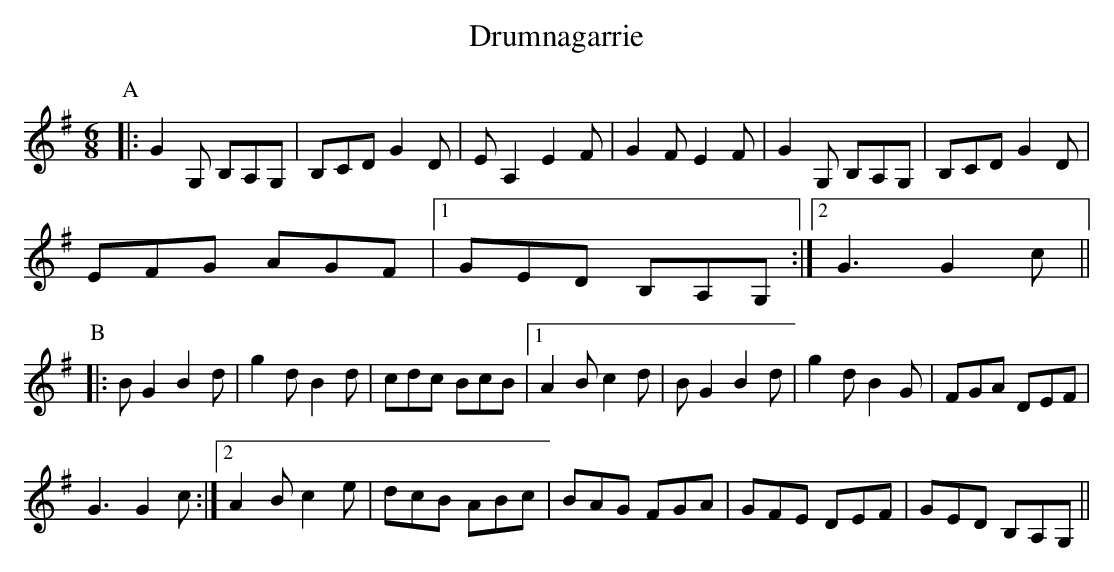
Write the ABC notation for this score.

X:1
T:Drumnagarrie
M:6/8
K:G
P:A
|:G2 G, B,A,G,|B,CD G2 D|EA,2 E2 F|G2 F E2 F|G2 G, B,A,G,|B,CD G2 D|
EFG AGF|1 GED B,A,G,:|2 G3 G2  c||
P:B
|:B G2 B2 d|g2 d B2 d|cdc BcB|1 A2 B c2 d|B G2 B2 d|g2 d B2 G|FGA DEF|
G3 G2 c:|2 A2 B c2 e|dcB ABc|BAG FGA|GFE DEF|GED B,A,G,||**
